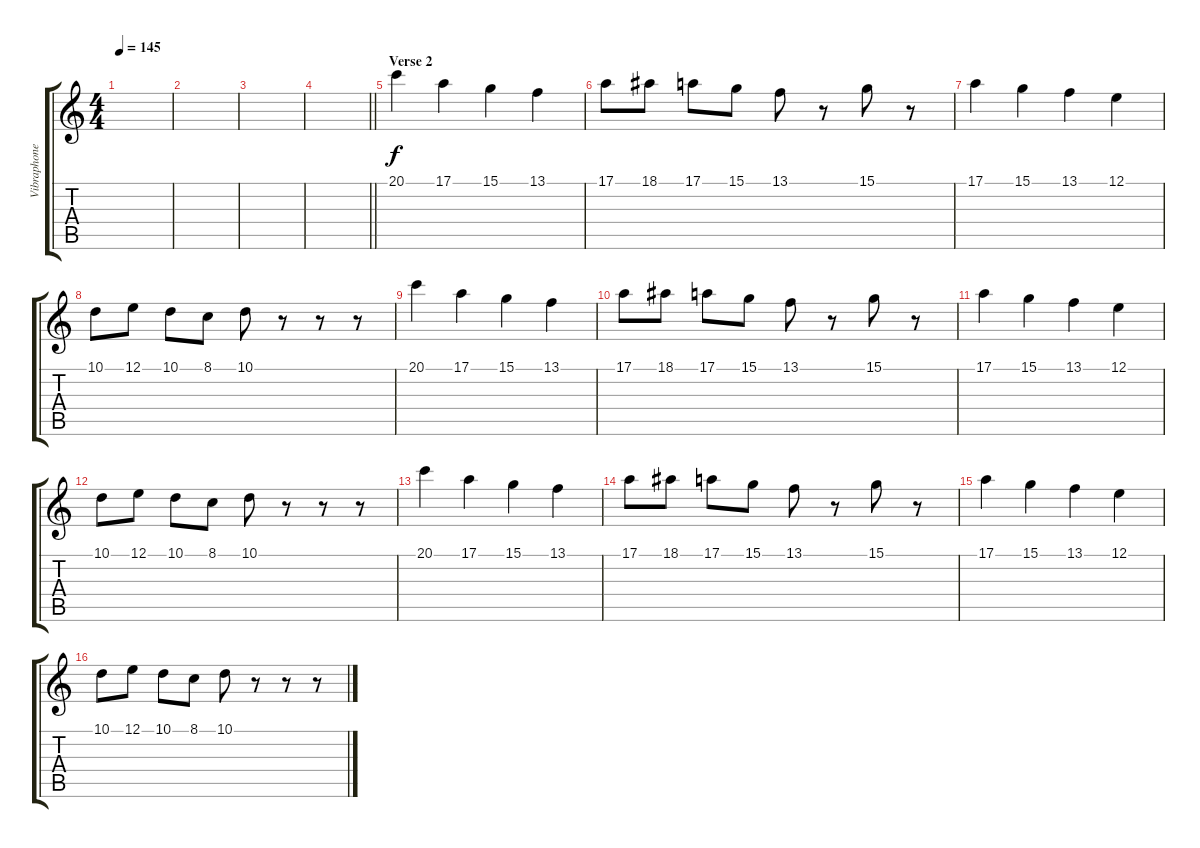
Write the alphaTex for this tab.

\track ("Vibraphone" "Vibraphone") {instrument vibraphone}
\staff {score tabs}
\tuning (E4 B3 G3 D3 A2 E2) {hide}
\ts (4 4)
\tempo 145
\clef g2
\ks c
|
|
|
\barLineRight lightlight
|
\section ("" "Verse 2")
20.1.4 17.1.4 15.1.4 13.1.4 |
17.1.8 18.1.8 17.1.8 15.1.8 13.1.8 r.8 15.1.8 r.8 |
17.1.4 15.1.4 13.1.4 12.1.4 |
10.1.8 12.1.8 10.1.8 8.1.8 10.1.8 r.8 r.8 r.8 |
20.1.4 17.1.4 15.1.4 13.1.4 |
17.1.8 18.1.8 17.1.8 15.1.8 13.1.8 r.8 15.1.8 r.8 |
17.1.4 15.1.4 13.1.4 12.1.4 |
10.1.8 12.1.8 10.1.8 8.1.8 10.1.8 r.8 r.8 r.8 |
20.1.4 17.1.4 15.1.4 13.1.4 |
17.1.8 18.1.8 17.1.8 15.1.8 13.1.8 r.8 15.1.8 r.8 |
17.1.4 15.1.4 13.1.4 12.1.4 |
10.1.8 12.1.8 10.1.8 8.1.8 10.1.8 r.8 r.8 r.8
